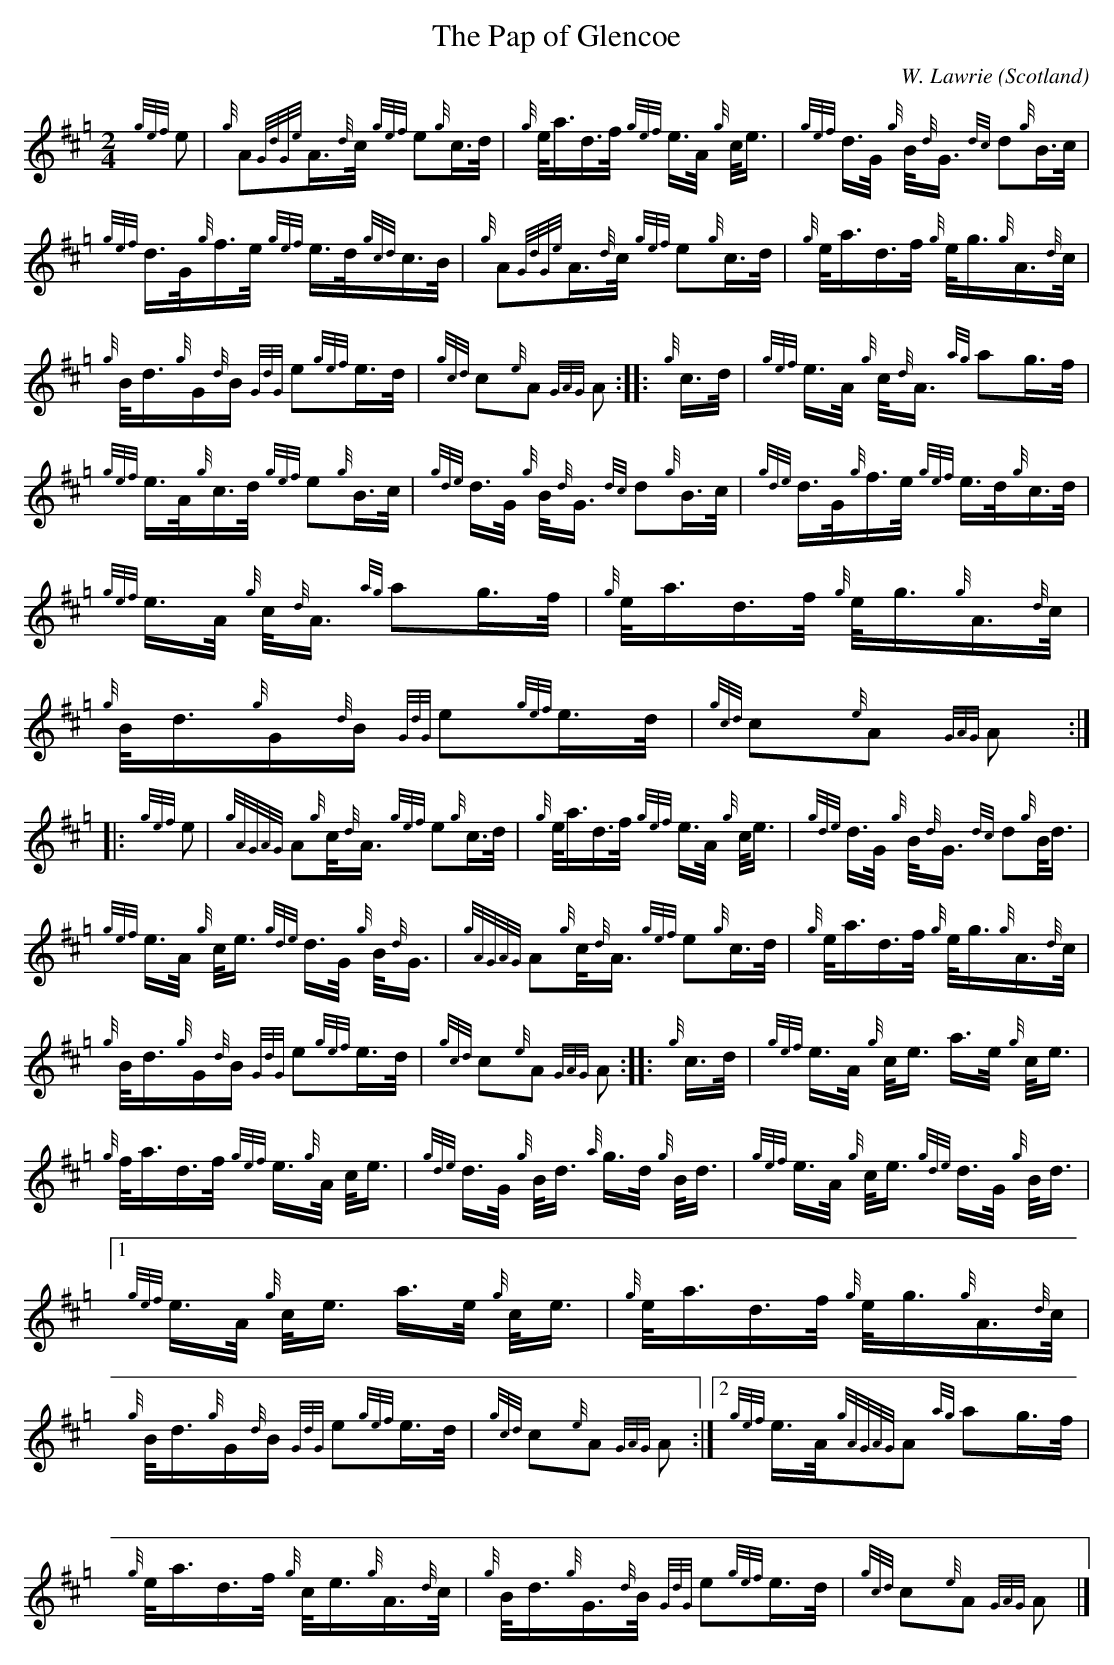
X:1
T:Pap of Glencoe, The
O:Scotland
M:2/4
C:W. Lawrie
K:Hp
{gef}e2|\
{g}A2{GdGe}A>{d}c {gef}e2{g}c>d|\
{g}e<ad>f {gef}e>A {g}c<e|\
{gef}d>G {g}B<{d}G {dc}d2{g}B>c|\
{gef}d>G{g}f>e {gef}e>d{gcd}c>B|\
{g}A2{GdGe}A>{d}c {gef}e2{g}c>d|\
{g}e<ad>f {g}e<g{g}A>{d}c|\
{g}B<d{g}G{d}B {GdG}e2{gef}e>d|\
{gcd}c2{e}A2 {GAG}A2 ::\
{g}c>d|\
{gef}e>A {g}c<{d}A {ag}a2g>f|\
{gef}e>A{g}c>d {gef}e2{g}B>c|\
{gde}d>G {g}B<{d}G {dc}d2{g}B>c|\
{gde}d>G{g}f>e {gef}e>d{g}c>d|\
{gef}e>A {g}c<{d}A {ag}a2g>f|\
{g}e<ad>f {g}e<g{g}A>{d}c|\
{g}B<d{g}G{d}B {GdG}e2{gef}e>d|\
{gcd}c2{e}A2 {GAG}A2 ::
{gef}e2|\
{gAGAG}A2{g}c<{d}A {gef}e2{g}c>d|\
{g}e<ad>f {gef}e>A {g}c<e|\
{gde}d>G {g}B<{d}G {dc}d2{g}B<d|\
{gef}e>A {g}c<e {gde}d>G {g}B<{d}G|\
{gAGAG}A2{g}c<{d}A {gef}e2{g}c>d|\
{g}e<ad>f {g}e<g{g}A>{d}c|\
{g}B<d{g}G{d}B {GdG}e2{gef}e>d|\
{gcd}c2{e}A2 {GAG}A2 ::\
{g}c>d|\
{gef}e>A {g}c<e a>e {g}c<e|\
{g}f<ad>f {gef}e>{g}A c<e|\
{gde}d>G {g}B<d {a}g>d {g}B<d|\
{gef}e>A {g}c<e {gde}d>G {g}B<d|1\
{gef}e>A {g}c<e a>e {g}c<e|\
{g}e<ad>f {g}e<g{g}A>{d}c|\
{g}B<d{g}G{d}B {GdG}e2{gef}e>d|\
{gcd}c2{e}A2 {GAG}A2 :|2\
{gef}e>A{gAGAG}A2 {ag}a2g>f|\
{g}e<ad>f {g}c<e{g}A>{d}c|\
{g}B<d{g}G>{d}B {GdG}e2{gef}e>d|\
{gcd}c2{e}A2 {GAG}A2|]
